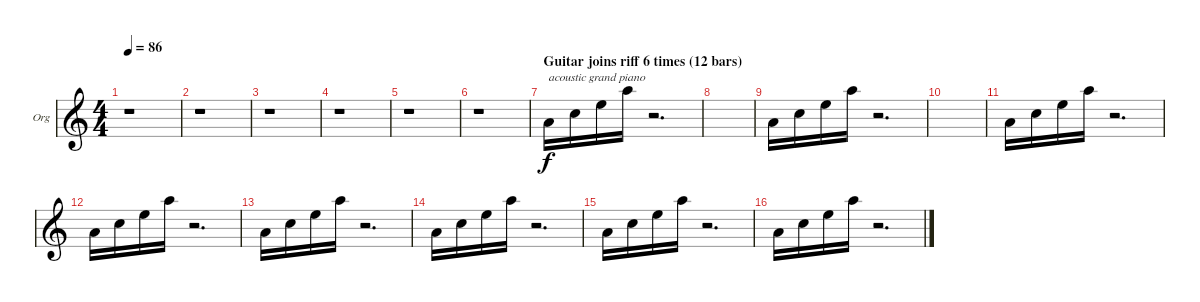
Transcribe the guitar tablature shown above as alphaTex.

\bracketExtendMode groupsimilarinstruments
\firstSystemTrackNameOrientation horizontal
\otherSystemsTrackNameOrientation horizontal
\track ("Organ" "Org") {instrument drawbarorgan}
\staff {score}
\tuning (E4 B3 G3 D3 A2 E2)
\displaytranspose 12
\ts (4 4)
\tempo 86
\clef g2
\ks c
r.1{dy mf} |
r.1 |
r.1 |
r.1 |
r.1 |
r.1 |
\section ("" "Guitar joins riff 6 times (12 bars)")
7.4.16{txt "acoustic grand piano" dy f} 5.3.16 5.2.16 5.1.16 r.2{d} |
|
7.4.16 5.3.16 5.2.16 5.1.16 r.2{d} |
|
7.4.16 5.3.16 5.2.16 5.1.16 r.2{d} |
7.4.16 5.3.16 5.2.16 5.1.16 r.2{d} |
7.4.16 5.3.16 5.2.16 5.1.16 r.2{d} |
7.4.16 5.3.16 5.2.16 5.1.16 r.2{d} |
7.4.16 5.3.16 5.2.16 5.1.16 r.2{d} |
7.4.16 5.3.16 5.2.16 5.1.16 r.2{d}
